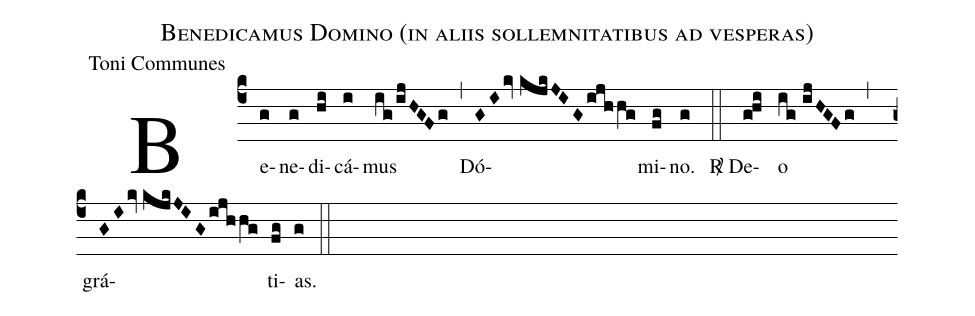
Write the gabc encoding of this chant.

name:Benedicamus Domino (in aliis sollemnitatibus ad vesperas);
office-part:Toni Communes;
%%
(c4) Be(g)ne(g)di(hi)cá(i)mus(ig/ijHGFg) (,) Dó(GIkv//kjkJIG/ijhhg)mi(fg)no.(g) (::) <sp>R/</sp> De(ghi)o(ig//ijHGFg) (,) grá(GIkv//kjkJIG/ijhhg)ti(fg)as.(g) (::)
